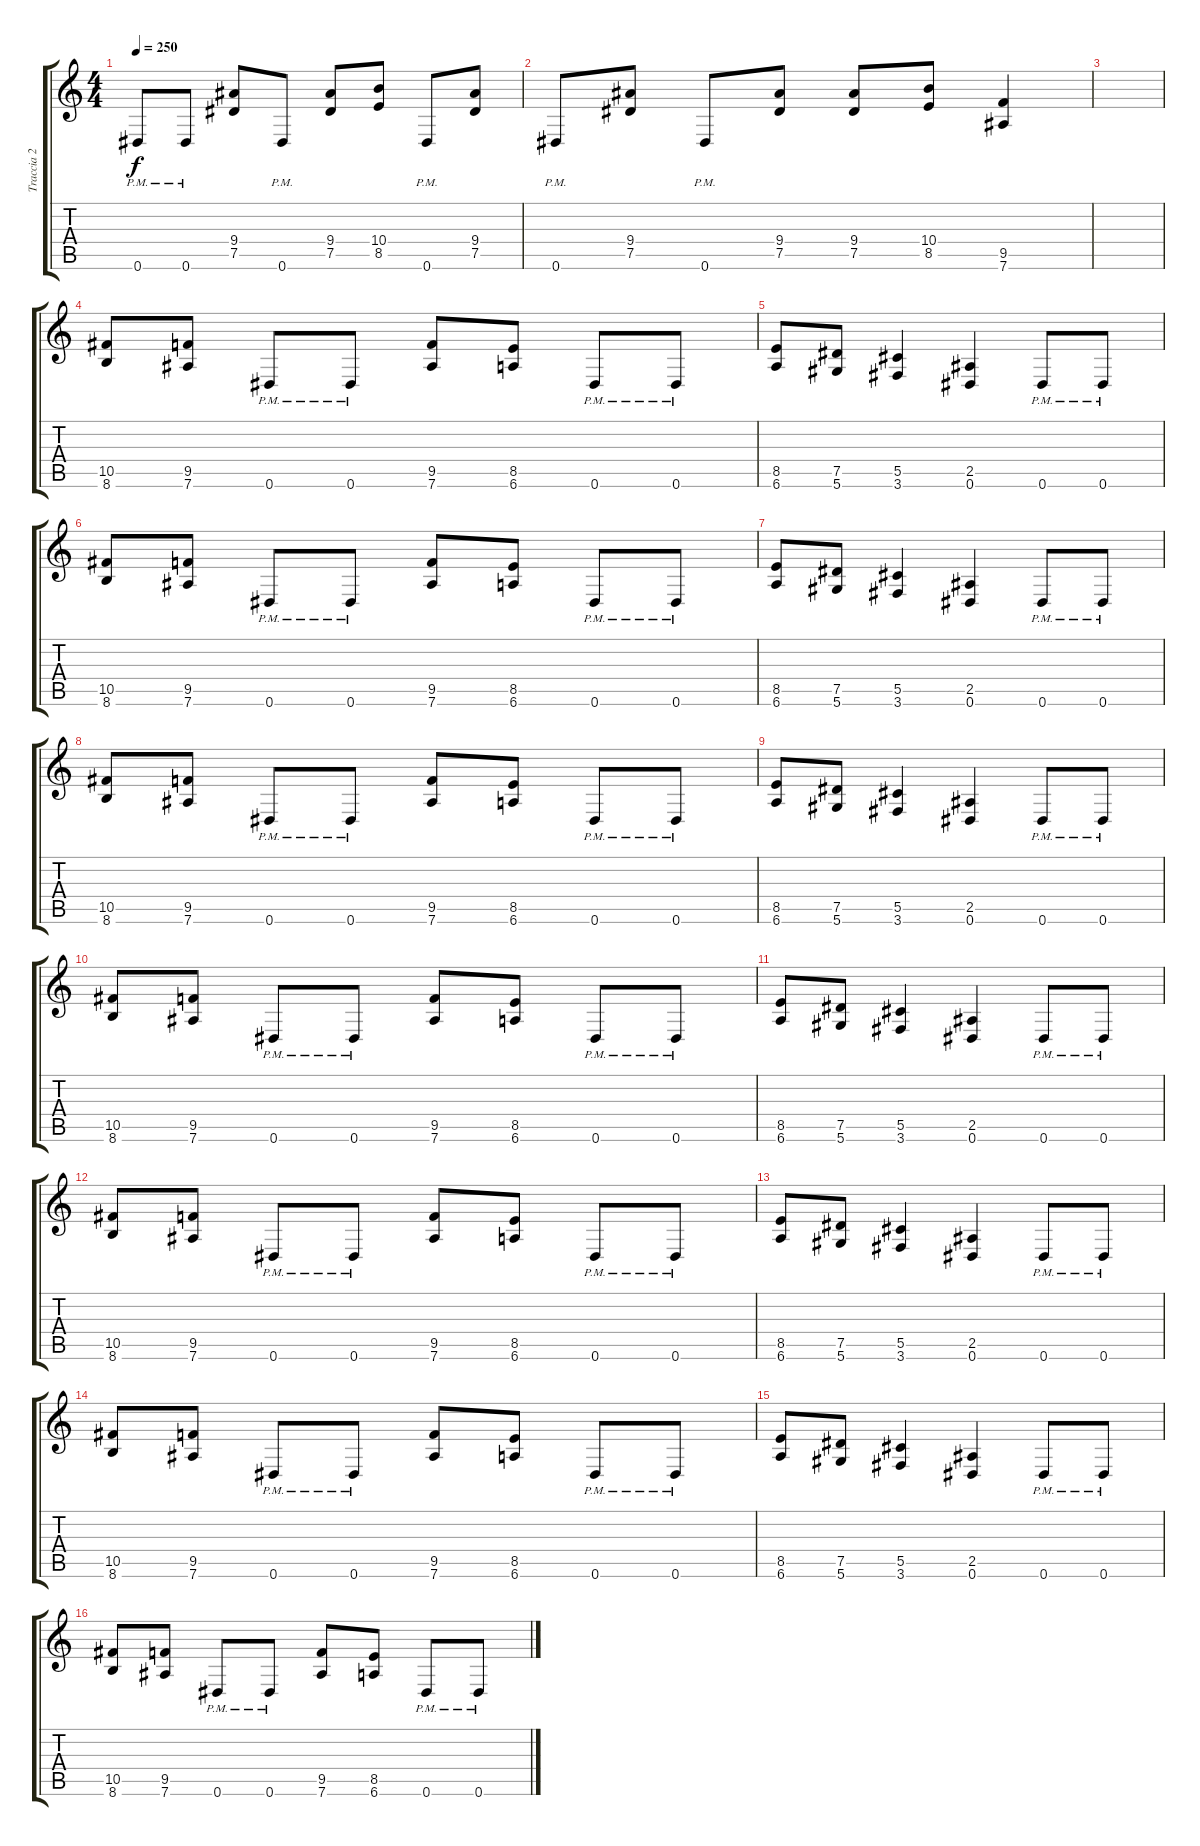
\track ("Traccia 2" "Traccia 2") {instrument overdrivenguitar}
\staff {score tabs}
\tuning (Eb4 Bb3 Gb3 Db3 Ab2 Eb2) {hide}
\ts (4 4)
\tempo 250
\clef g2
\ks c
0.6{pm}.8{dy f} 0.6{pm}.8 (9.4 7.5).8 0.6{pm}.8 (9.4 7.5).8 (10.4 8.5).8 0.6{pm}.8 (9.4 7.5).8 |
0.6{pm}.8 (9.4 7.5).8 0.6{pm}.8 (9.4 7.5).8 (9.4 7.5).8 (10.4 8.5).8 (9.5 7.6).4 |
|
(10.5 8.6).8 (9.5 7.6).8 0.6{pm}.8 0.6{pm}.8 (9.5 7.6).8 (8.5 6.6).8 0.6{pm}.8 0.6{pm}.8 |
(8.5 6.6).8 (7.5 5.6).8 (5.5 3.6).4 (2.5 0.6).4 0.6{pm}.8 0.6{pm}.8 |
(10.5 8.6).8 (9.5 7.6).8 0.6{pm}.8 0.6{pm}.8 (9.5 7.6).8 (8.5 6.6).8 0.6{pm}.8 0.6{pm}.8 |
(8.5 6.6).8 (7.5 5.6).8 (5.5 3.6).4 (2.5 0.6).4 0.6{pm}.8 0.6{pm}.8 |
(10.5 8.6).8 (9.5 7.6).8 0.6{pm}.8 0.6{pm}.8 (9.5 7.6).8 (8.5 6.6).8 0.6{pm}.8 0.6{pm}.8 |
(8.5 6.6).8 (7.5 5.6).8 (5.5 3.6).4 (2.5 0.6).4 0.6{pm}.8 0.6{pm}.8 |
(10.5 8.6).8 (9.5 7.6).8 0.6{pm}.8 0.6{pm}.8 (9.5 7.6).8 (8.5 6.6).8 0.6{pm}.8 0.6{pm}.8 |
(8.5 6.6).8 (7.5 5.6).8 (5.5 3.6).4 (2.5 0.6).4 0.6{pm}.8 0.6{pm}.8 |
(10.5 8.6).8 (9.5 7.6).8 0.6{pm}.8 0.6{pm}.8 (9.5 7.6).8 (8.5 6.6).8 0.6{pm}.8 0.6{pm}.8 |
(8.5 6.6).8 (7.5 5.6).8 (5.5 3.6).4 (2.5 0.6).4 0.6{pm}.8 0.6{pm}.8 |
(10.5 8.6).8 (9.5 7.6).8 0.6{pm}.8 0.6{pm}.8 (9.5 7.6).8 (8.5 6.6).8 0.6{pm}.8 0.6{pm}.8 |
(8.5 6.6).8 (7.5 5.6).8 (5.5 3.6).4 (2.5 0.6).4 0.6{pm}.8 0.6{pm}.8 |
(10.5 8.6).8 (9.5 7.6).8 0.6{pm}.8 0.6{pm}.8 (9.5 7.6).8 (8.5 6.6).8 0.6{pm}.8 0.6{pm}.8
